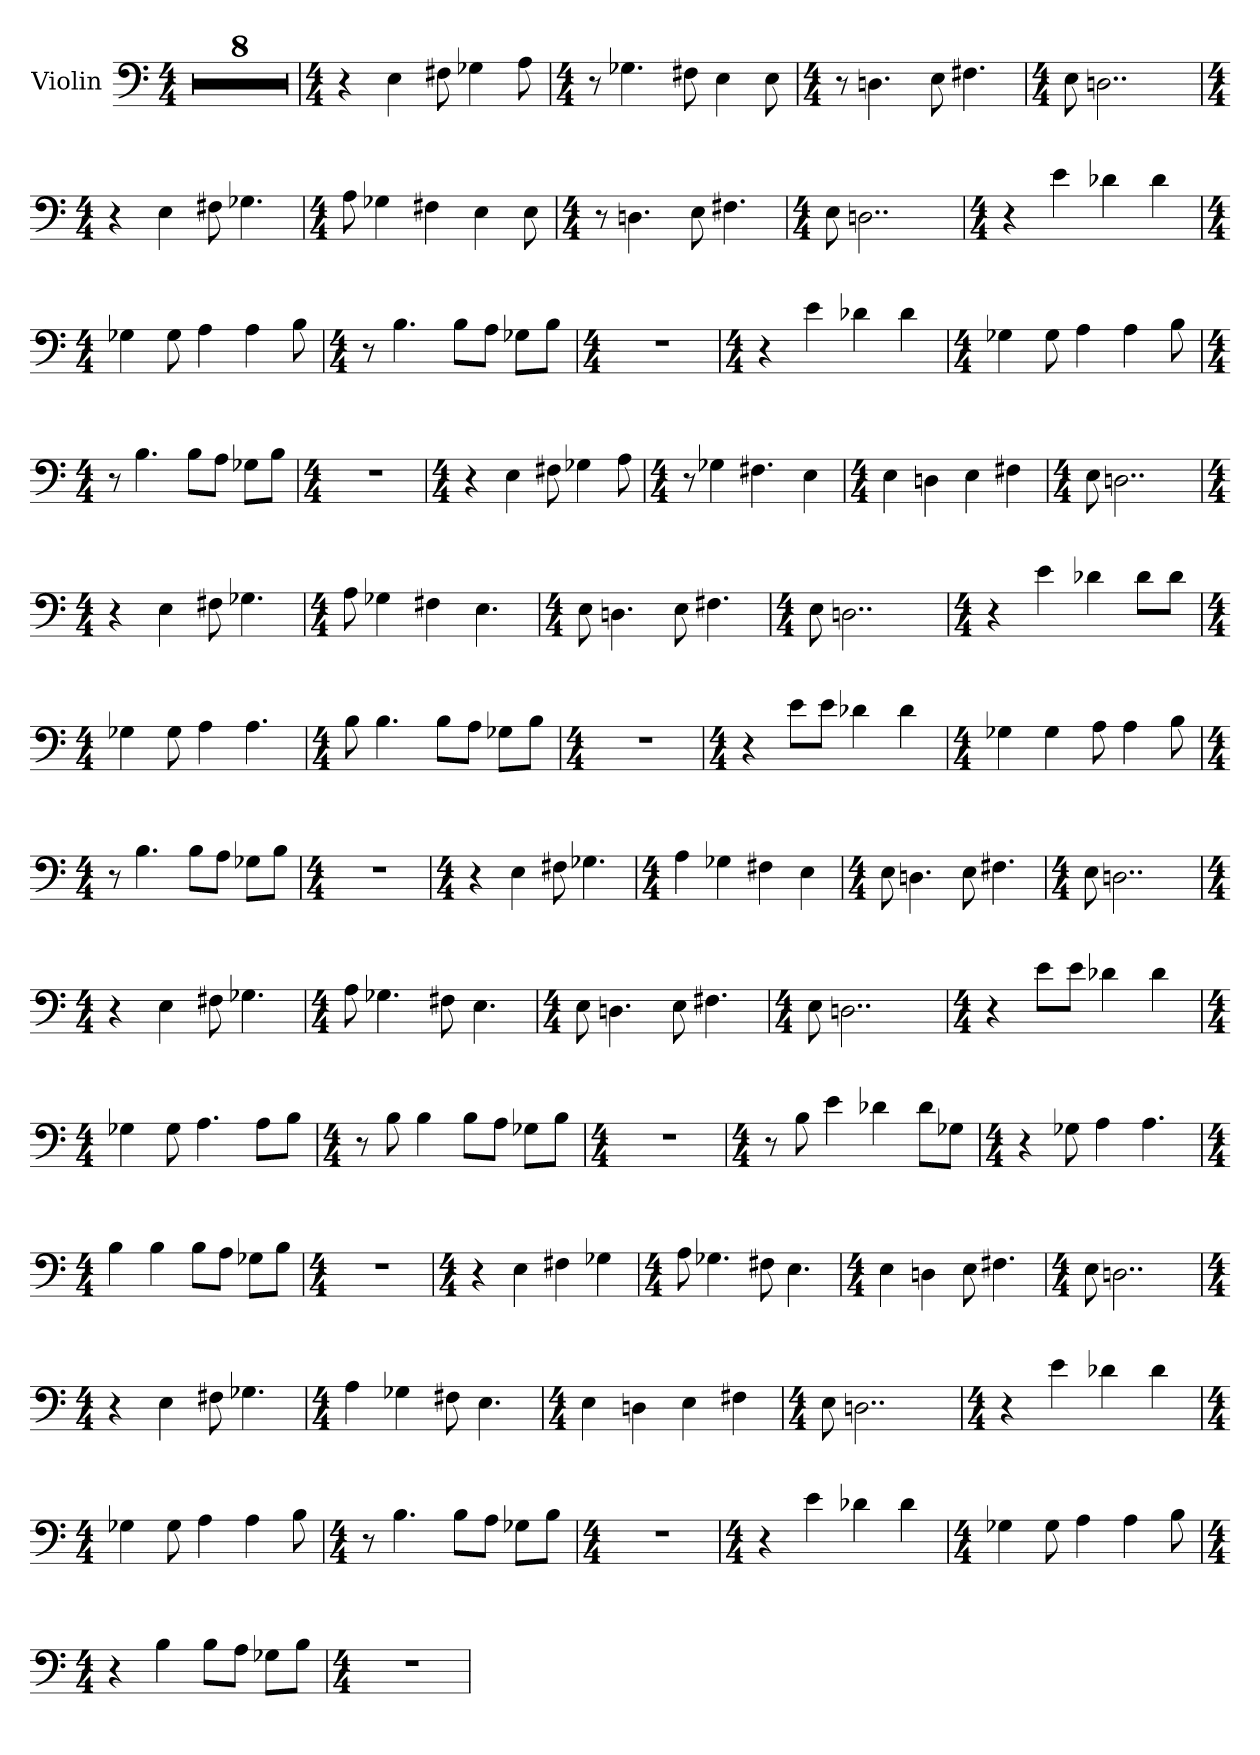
**kern
*part1
*staff1
*I"Violin
*I'Vln
*M4/4
=
1r
=
*M4/4
1r
=
*M4/4
1r
=
*M4/4
1r
=
*M4/4
1r
=
*M4/4
1r
=
*M4/4
1r
=
*M4/4
1r
=
*M4/4
4r
4E
8F#X
4G-X
8A
=
*M4/4
8r
4.G-X
8F#X
4E
8E
=
*M4/4
8r
4.Dn
8E
4.F#X
=
*M4/4
8E
2..Dn
=
*M4/4
4r
4E
8F#X
4.G-X
=
*M4/4
8A
4G-X
4F#X
4E
8E
=
*M4/4
8r
4.Dn
8E
4.F#X
=
*M4/4
8E
2..Dn
=
*M4/4
4r
4e
4d-X
4d-
=
*M4/4
4G-X
8G-
4A
4A
8B
=
*M4/4
8r
4.B
8BL
8AJ
8G-XL
8BJ
=
*M4/4
1r
=
*M4/4
4r
4e
4d-X
4d-
=
*M4/4
4G-X
8G-
4A
4A
8B
=
*M4/4
8r
4.B
8BL
8AJ
8G-XL
8BJ
=
*M4/4
1r
=
*M4/4
4r
4E
8F#X
4G-X
8A
=
*M4/4
8r
4G-X
4.F#X
4E
=
*M4/4
4E
4Dn
4E
4F#X
=
*M4/4
8E
2..Dn
=
*M4/4
4r
4E
8F#X
4.G-X
=
*M4/4
8A
4G-X
4F#X
4.E
=
*M4/4
8E
4.Dn
8E
4.F#X
=
*M4/4
8E
2..Dn
=
*M4/4
4r
4e
4d-X
8d-L
8d-J
=
*M4/4
4G-X
8G-
4A
4.A
=
*M4/4
8B
4.B
8BL
8AJ
8G-XL
8BJ
=
*M4/4
1r
=
*M4/4
4r
8eL
8eJ
4d-X
4d-
=
*M4/4
4G-X
4G-
8A
4A
8B
=
*M4/4
8r
4.B
8BL
8AJ
8G-XL
8BJ
=
*M4/4
1r
=
*M4/4
4r
4E
8F#X
4.G-X
=
*M4/4
4A
4G-X
4F#X
4E
=
*M4/4
8E
4.Dn
8E
4.F#X
=
*M4/4
8E
2..Dn
=
*M4/4
4r
4E
8F#X
4.G-X
=
*M4/4
8A
4.G-X
8F#X
4.E
=
*M4/4
8E
4.Dn
8E
4.F#X
=
*M4/4
8E
2..Dn
=
*M4/4
4r
8eL
8eJ
4d-X
4d-
=
*M4/4
4G-X
8G-
4.A
8AL
8BJ
=
*M4/4
8r
8B
4B
8BL
8AJ
8G-XL
8BJ
=
*M4/4
1r
=
*M4/4
8r
8B
4e
4d-X
8d-L
8G-XJ
=
*M4/4
4r
8G-X
4A
4.A
=
*M4/4
4B
4B
8BL
8AJ
8G-XL
8BJ
=
*M4/4
1r
=
*M4/4
4r
4E
4F#X
4G-X
=
*M4/4
8A
4.G-X
8F#X
4.E
=
*M4/4
4E
4Dn
8E
4.F#X
=
*M4/4
8E
2..Dn
=
*M4/4
4r
4E
8F#X
4.G-X
=
*M4/4
4A
4G-X
8F#X
4.E
=
*M4/4
4E
4Dn
4E
4F#X
=
*M4/4
8E
2..Dn
=
*M4/4
4r
4e
4d-X
4d-
=
*M4/4
4G-X
8G-
4A
4A
8B
=
*M4/4
8r
4.B
8BL
8AJ
8G-XL
8BJ
=
*M4/4
1r
=
*M4/4
4r
4e
4d-X
4d-
=
*M4/4
4G-X
8G-
4A
4A
8B
=
*M4/4
4r
4B
8BL
8AJ
8G-XL
8BJ
=
*M4/4
1r
=
*-
